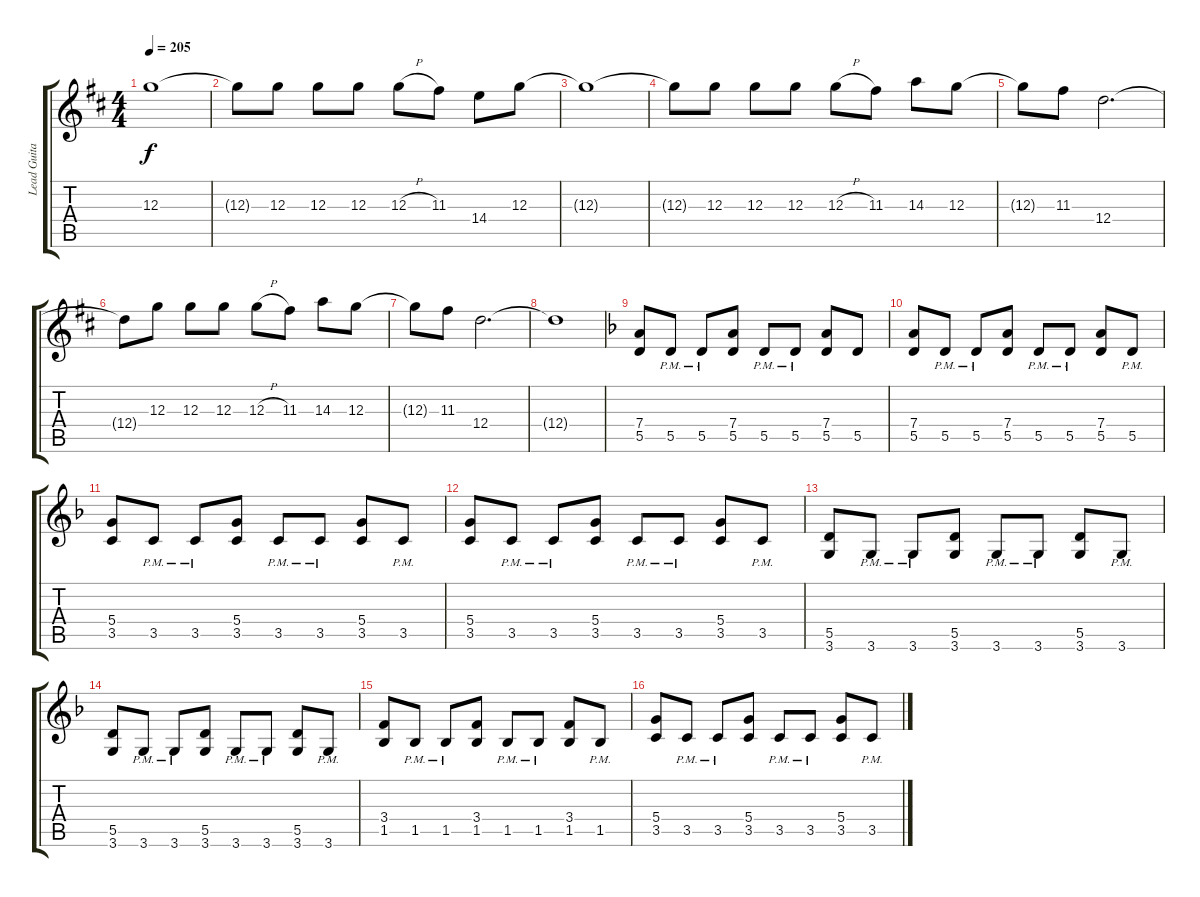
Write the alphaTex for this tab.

\track ("Lead Guitar" "Lead Guita") {instrument distortionguitar}
\staff {score tabs}
\tuning (E4 B3 G3 D3 A2 E2) {hide}
\ts (4 4)
\tempo 205
\clef g2
\ks d
12.3{t}.1{dy f} |
12.3{t}.8 12.3.8 12.3.8 12.3.8 12.3{h}.8 11.3.8 14.4.8 12.3.8 |
12.3{t}.1 |
12.3{t}.8 12.3.8 12.3.8 12.3.8 12.3{h}.8 11.3.8 14.3.8 12.3.8 |
12.3{t}.8 11.3.8 12.4.2{d} |
12.4{t}.8 12.3.8 12.3.8 12.3.8 12.3{h}.8 11.3.8 14.3.8 12.3.8 |
12.3{t}.8 11.3.8 12.4.2{d} |
12.4{t}.1 |
\ks f
(7.4 5.5).8 5.5{pm}.8 5.5{pm}.8 (7.4 5.5).8 5.5{pm}.8 5.5{pm}.8 (7.4 5.5).8 5.5.8 |
(7.4 5.5).8 5.5{pm}.8 5.5{pm}.8 (7.4 5.5).8 5.5{pm}.8 5.5{pm}.8 (7.4 5.5).8 5.5{pm}.8 |
(5.4 3.5).8 3.5{pm}.8 3.5{pm}.8 (5.4 3.5).8 3.5{pm}.8 3.5{pm}.8 (5.4 3.5).8 3.5{pm}.8 |
(5.4 3.5).8 3.5{pm}.8 3.5{pm}.8 (5.4 3.5).8 3.5{pm}.8 3.5{pm}.8 (5.4 3.5).8 3.5{pm}.8 |
(5.5 3.6).8 3.6{pm}.8 3.6{pm}.8 (5.5 3.6).8 3.6{pm}.8 3.6{pm}.8 (5.5 3.6).8 3.6{pm}.8 |
(5.5 3.6).8 3.6{pm}.8 3.6{pm}.8 (5.5 3.6).8 3.6{pm}.8 3.6{pm}.8 (5.5 3.6).8 3.6{pm}.8 |
(3.4 1.5).8 1.5{pm}.8 1.5{pm}.8 (3.4 1.5).8 1.5{pm}.8 1.5{pm}.8 (3.4 1.5).8 1.5{pm}.8 |
(5.4 3.5).8 3.5{pm}.8 3.5{pm}.8 (5.4 3.5).8 3.5{pm}.8 3.5{pm}.8 (5.4 3.5).8 3.5{pm}.8
